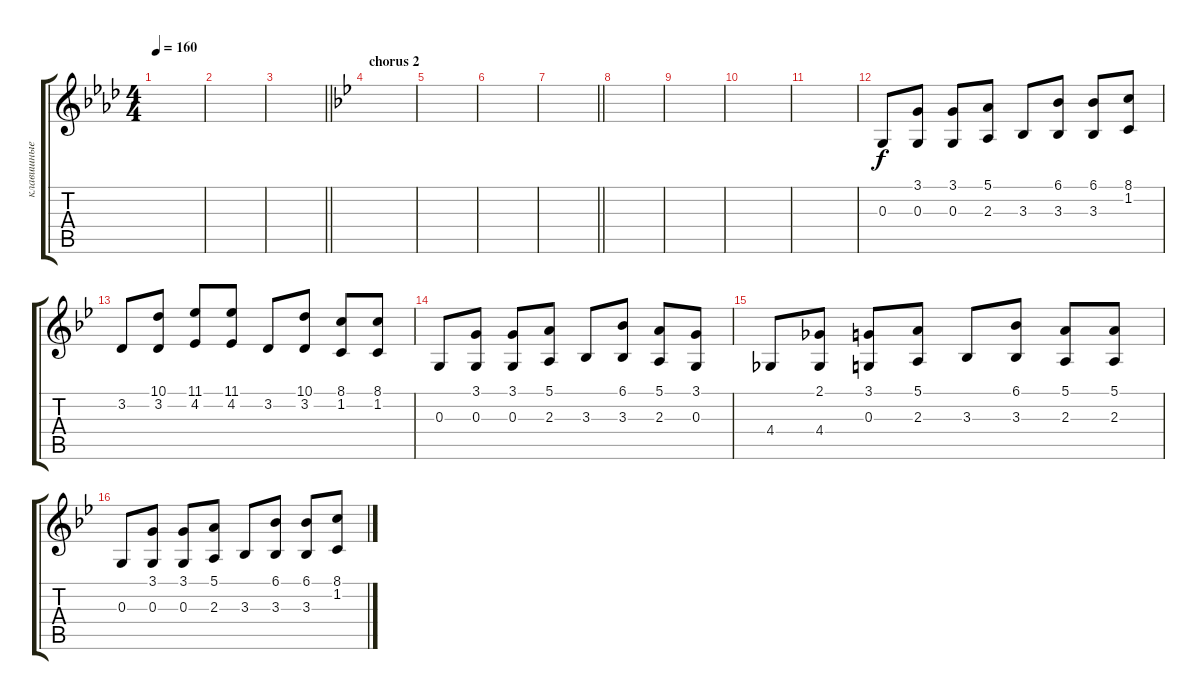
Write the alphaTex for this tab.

\track ("клавишные 1" "клавишные ") {instrument stringensemble1}
\staff {score tabs}
\tuning (E4 B3 G3 D3 A2 E2) {hide}
\ts (4 4)
\tempo 160
\clef g2
\ks fminor
|
|
\barLineRight lightlight
|
\section ("" "chorus 2")
\ks gminor
|
|
|
\barLineRight lightlight
|
|
|
|
|
0.3.8{instrument lead2sawtooth} (3.1 0.3).8 (3.1 0.3).8 (5.1 2.3).8 3.3.8 (6.1 3.3).8 (6.1 3.3).8 (8.1 1.2).8 |
3.2.8 (10.1 3.2).8 (11.1 4.2).8 (11.1 4.2).8 3.2.8 (10.1 3.2).8 (8.1 1.2).8 (8.1 1.2).8 |
0.3.8 (3.1 0.3).8 (3.1 0.3).8 (5.1 2.3).8 3.3.8 (6.1 3.3).8 (5.1 2.3).8 (3.1 0.3).8 |
4.4.8 (2.1 4.4).8 (3.1 0.3).8 (5.1 2.3).8 3.3.8 (6.1 3.3).8 (5.1 2.3).8 (5.1 2.3).8 |
0.3.8 (3.1 0.3).8 (3.1 0.3).8 (5.1 2.3).8 3.3.8 (6.1 3.3).8 (6.1 3.3).8 (8.1 1.2).8
